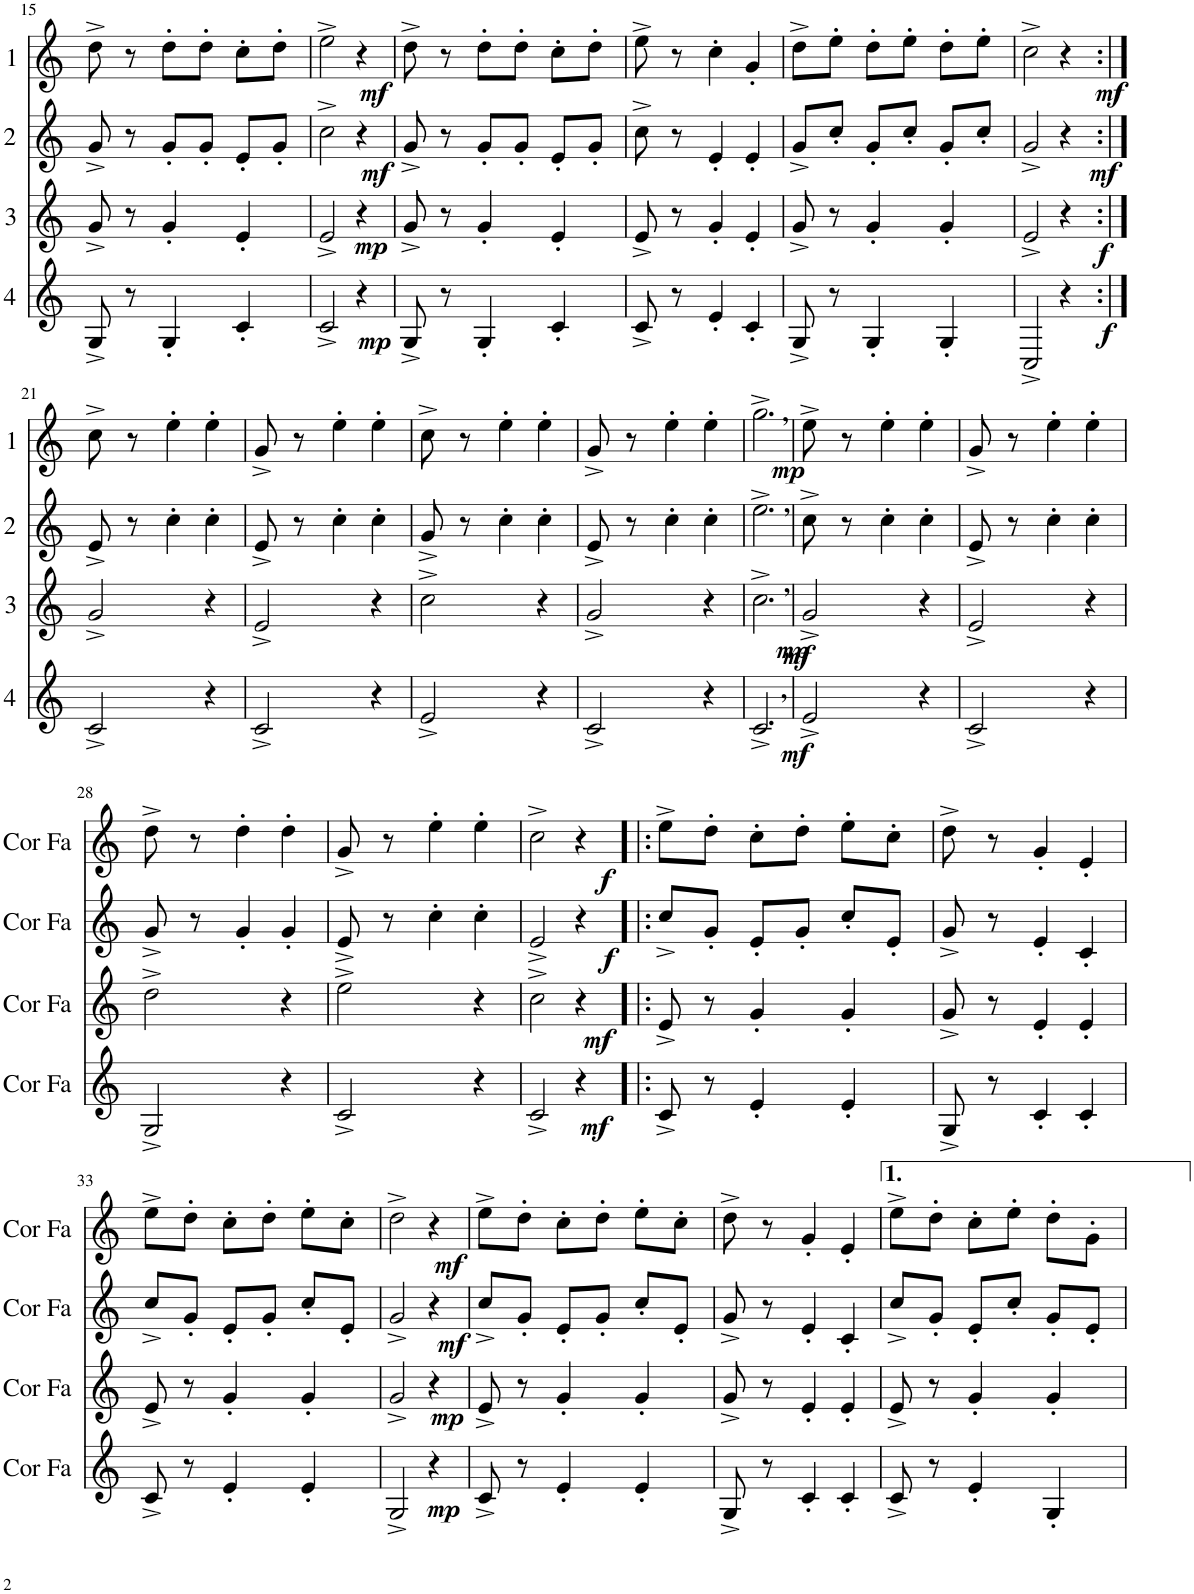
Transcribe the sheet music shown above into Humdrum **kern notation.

**kern	**dynam	**kern	**dynam	**kern	**dynam	**kern	**dynam
*part4	*part4	*part3	*part3	*part2	*part2	*part1	*part1
*staff4	*staff4	*staff3	*staff3	*staff2	*staff2	*staff1	*staff1
*I"Cor 4	*	*I"Cor 3	*	*I"Cor 2	*	*I"Cor 1	*
!!LO:PB:g=z
*clefG2	*	*clefG2	*	*clefG2	*	*clefG2	*
*Trd4c7	*	*Trd4c7	*	*Trd4c7	*	*Trd4c7	*
*k[]	*	*k[]	*	*k[]	*	*k[]	*
*M3/4	*	*M3/4	*	*M3/4	*	*M3/4	*
=15	=15	=15	=15	=15	=15	=15	=15
8G^/	.	8g^/	.	8g^/	.	8dd^\	.
8r	.	8r	.	8r	.	8r	.
4G'/	.	4g'/	.	8g'/L	.	8dd'\L	.
.	.	.	.	8g'/J	.	8dd'\J	.
4c'/	.	4e'/	.	8e'/L	.	8cc'\L	.
.	.	.	.	8g'/J	.	8dd'\J	.
=16	=16	=16	=16	=16	=16	=16	=16
2c^/	.	2e^/	.	2cc^\	.	2ee^\	.
!	!LO:DY:b	!	!LO:DY:b	!	!LO:DY:b	!	!LO:DY:b
4r	mp	4r	mp	4r	mf	4r	mf
=17	=17	=17	=17	=17	=17	=17	=17
8G^/	.	8g^/	.	8g^/	.	8dd^\	.
8r	.	8r	.	8r	.	8r	.
4G'/	.	4g'/	.	8g'/L	.	8dd'\L	.
.	.	.	.	8g'/J	.	8dd'\J	.
4c'/	.	4e'/	.	8e'/L	.	8cc'\L	.
.	.	.	.	8g'/J	.	8dd'\J	.
=18	=18	=18	=18	=18	=18	=18	=18
8c^/	.	8e^/	.	8cc^\	.	8ee^\	.
8r	.	8r	.	8r	.	8r	.
4e'/	.	4g'/	.	4e'/	.	4cc'\	.
4c'/	.	4e'/	.	4e'/	.	4g'/	.
=19	=19	=19	=19	=19	=19	=19	=19
8G^/	.	8g^/	.	8g^/L	.	8dd^\L	.
8r	.	8r	.	8cc'/J	.	8ee'\J	.
4G'/	.	4g'/	.	8g'/L	.	8dd'\L	.
.	.	.	.	8cc'/J	.	8ee'\J	.
4G'/	.	4g'/	.	8g'/L	.	8dd'\L	.
.	.	.	.	8cc'/J	.	8ee'\J	.
=20	=20	=20	=20	=20	=20	=20	=20
2C^/	.	2e^/	.	2g^/	.	2cc^\	.
!	!LO:DY:b	!	!LO:DY:b	!	!LO:DY:b	!	!LO:DY:b
4r	f	4r	f	4r	mf	4r	mf
!!LO:LB:g=z
=21:|!	=21:|!	=21:|!	=21:|!	=21:|!	=21:|!	=21:|!	=21:|!
2c^/	.	2g^/	.	8e^/	.	8cc^\	.
.	.	.	.	8r	.	8r	.
.	.	.	.	4cc'\	.	4ee'\	.
4r	.	4r	.	4cc'\	.	4ee'\	.
=22	=22	=22	=22	=22	=22	=22	=22
2c^/	.	2e^/	.	8e^/	.	8g^/	.
.	.	.	.	8r	.	8r	.
.	.	.	.	4cc'\	.	4ee'\	.
4r	.	4r	.	4cc'\	.	4ee'\	.
=23	=23	=23	=23	=23	=23	=23	=23
2e^/	.	2cc^\	.	8g^/	.	8cc^\	.
.	.	.	.	8r	.	8r	.
.	.	.	.	4cc'\	.	4ee'\	.
4r	.	4r	.	4cc'\	.	4ee'\	.
=24	=24	=24	=24	=24	=24	=24	=24
2c^/	.	2g^/	.	8e^/	.	8g^/	.
.	.	.	.	8r	.	8r	.
.	.	.	.	4cc'\	.	4ee'\	.
4r	.	4r	.	4cc'\	.	4ee'\	.
=25	=25	=25	=25	=25	=25	=25	=25
!	!	!	!	!	!	!LO:TX:a:B:t=,	!
!	!	!	!	!LO:TX:a:B:t=,	!	!	!
!	!	!LO:TX:a:B:t=,	!	!	!	!	!
!LO:TX:a:B:t=,	!	!	!	!	!	!	!
!	!	!	!LO:DY:b	!	!	!	!LO:DY:b
2.c^/	.	2.cc^\	mp	2.ee^\	.	2.gg^\	mp
=26	=26	=26	=26	=26	=26	=26	=26
!	!LO:DY:b	!	!LO:DY:b	!	!	!	!
2e^/	mf	2g^/	mf	8cc^\	.	8ee^\	.
.	.	.	.	8r	.	8r	.
.	.	.	.	4cc'\	.	4ee'\	.
4r	.	4r	.	4cc'\	.	4ee'\	.
=27	=27	=27	=27	=27	=27	=27	=27
2c^/	.	2e^/	.	8e^/	.	8g^/	.
.	.	.	.	8r	.	8r	.
.	.	.	.	4cc'\	.	4ee'\	.
4r	.	4r	.	4cc'\	.	4ee'\	.
!!LO:LB:g=z
=28	=28	=28	=28	=28	=28	=28	=28
2G^/	.	2dd^\	.	8g^/	.	8dd^\	.
.	.	.	.	8r	.	8r	.
.	.	.	.	4g'/	.	4dd'\	.
4r	.	4r	.	4g'/	.	4dd'\	.
=29	=29	=29	=29	=29	=29	=29	=29
2c^/	.	2ee^\	.	8e^/	.	8g^/	.
.	.	.	.	8r	.	8r	.
.	.	.	.	4cc'\	.	4ee'\	.
4r	.	4r	.	4cc'\	.	4ee'\	.
=30	=30	=30	=30	=30	=30	=30	=30
2c^/	.	2cc^\	.	2e^/	.	2cc^\	.
!	!LO:DY:b	!	!LO:DY:b	!	!LO:DY:b	!	!LO:DY:b
4r	mf	4r	mf	4r	f	4r	f
=31!|:	=31!|:	=31!|:	=31!|:	=31!|:	=31!|:	=31!|:	=31!|:
8c^/	.	8e^/	.	8cc^/L	.	8ee^\L	.
8r	.	8r	.	8g'/J	.	8dd'\J	.
4e'/	.	4g'/	.	8e'/L	.	8cc'\L	.
.	.	.	.	8g'/J	.	8dd'\J	.
4e'/	.	4g'/	.	8cc'/L	.	8ee'\L	.
.	.	.	.	8e'/J	.	8cc'\J	.
=32	=32	=32	=32	=32	=32	=32	=32
8G^/	.	8g^/	.	8g^/	.	8dd^\	.
8r	.	8r	.	8r	.	8r	.
4c'/	.	4e'/	.	4e'/	.	4g'/	.
4c'/	.	4e'/	.	4c'/	.	4e'/	.
!!LO:LB:g=z
=33	=33	=33	=33	=33	=33	=33	=33
8c^/	.	8e^/	.	8cc^/L	.	8ee^\L	.
8r	.	8r	.	8g'/J	.	8dd'\J	.
4e'/	.	4g'/	.	8e'/L	.	8cc'\L	.
.	.	.	.	8g'/J	.	8dd'\J	.
4e'/	.	4g'/	.	8cc'/L	.	8ee'\L	.
.	.	.	.	8e'/J	.	8cc'\J	.
=34	=34	=34	=34	=34	=34	=34	=34
2G^/	.	2g^/	.	2g^/	.	2dd^\	.
!	!LO:DY:b	!	!LO:DY:b	!	!LO:DY:b	!	!LO:DY:b
4r	mp	4r	mp	4r	mf	4r	mf
=35	=35	=35	=35	=35	=35	=35	=35
8c^/	.	8e^/	.	8cc^/L	.	8ee^\L	.
8r	.	8r	.	8g'/J	.	8dd'\J	.
4e'/	.	4g'/	.	8e'/L	.	8cc'\L	.
.	.	.	.	8g'/J	.	8dd'\J	.
4e'/	.	4g'/	.	8cc'/L	.	8ee'\L	.
.	.	.	.	8e'/J	.	8cc'\J	.
=36	=36	=36	=36	=36	=36	=36	=36
8G^/	.	8g^/	.	8g^/	.	8dd^\	.
8r	.	8r	.	8r	.	8r	.
4c'/	.	4e'/	.	4e'/	.	4g'/	.
4c'/	.	4e'/	.	4c'/	.	4e'/	.
=37	=37	=37	=37	=37	=37	=37	=37
8c^/	.	8e^/	.	8cc^/L	.	8ee^\L	.
8r	.	8r	.	8g'/J	.	8dd'\J	.
4e'/	.	4g'/	.	8e'/L	.	8cc'\L	.
.	.	.	.	8cc'/J	.	8ee'\J	.
4G'/	.	4g'/	.	8g'/L	.	8dd'\L	.
.	.	.	.	8e'/J	.	8g'\J	.
=	=	=	=	=	=	=	=
*-	*-	*-	*-	*-	*-	*-	*-
